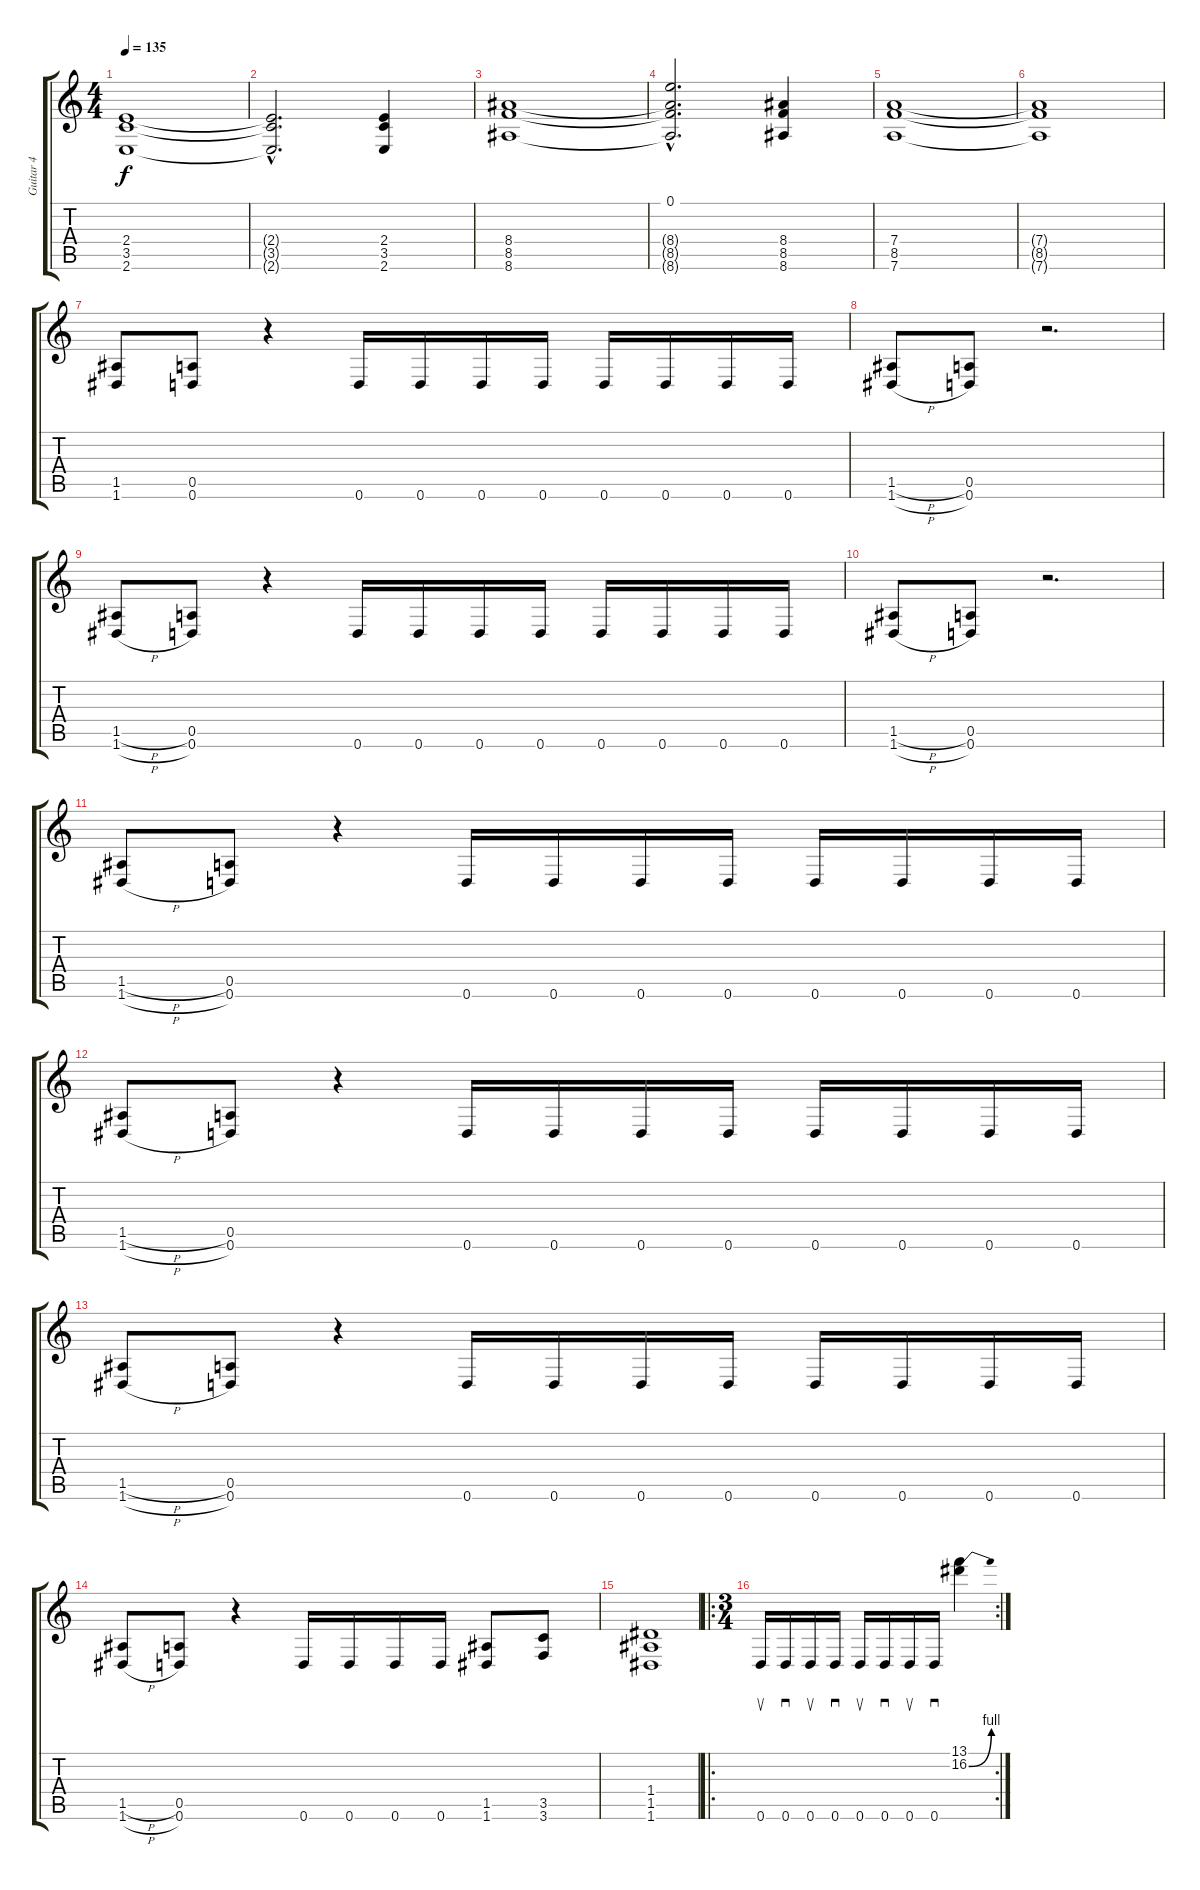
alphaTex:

\track ("Guitar 4" "Guitar 4") {instrument distortionguitar}
\staff {score tabs}
\tuning (E4 B3 G3 D3 A2 D2) {hide}
\ts (4 4)
\tempo 135
\clef g2
\ks c
(2.4 3.5 2.6).1{dy f} |
(2.4{hac t} 3.5{hac t} 2.6{hac t}).2{d} (2.4 3.5 2.6).4 |
(8.4 8.5 8.6).1 |
(0.1{hac} 8.4{hac t} 8.5{hac t} 8.6{hac t}).2{d} (8.4 8.5 8.6).4 |
(7.4 8.5 7.6).1 |
(7.4{t} 8.5{t} 7.6{t}).1 |
(1.5 1.6).8 (0.5 0.6).8 r.4 0.6.16 0.6.16 0.6.16 0.6.16 0.6.16 0.6.16 0.6.16 0.6.16 |
(1.5{h} 1.6{h}).8 (0.5 0.6).8 r.2{d} |
(1.5{h} 1.6{h}).8 (0.5 0.6).8 r.4 0.6.16 0.6.16 0.6.16 0.6.16 0.6.16 0.6.16 0.6.16 0.6.16 |
(1.5{h} 1.6{h}).8 (0.5 0.6).8 r.2{d} |
(1.5{h} 1.6{h}).8 (0.5 0.6).8 r.4 0.6.16 0.6.16 0.6.16 0.6.16 0.6.16 0.6.16 0.6.16 0.6.16 |
(1.5{h} 1.6{h}).8 (0.5 0.6).8 r.4 0.6.16 0.6.16 0.6.16 0.6.16 0.6.16 0.6.16 0.6.16 0.6.16 |
(1.5{h} 1.6{h}).8 (0.5 0.6).8 r.4 0.6.16 0.6.16 0.6.16 0.6.16 0.6.16 0.6.16 0.6.16 0.6.16 |
(1.5{h} 1.6{h}).8 (0.5 0.6).8 r.4 0.6.16 0.6.16 0.6.16 0.6.16 (1.5 1.6).8 (3.5 3.6).8 |
(1.4 1.5 1.6).1 |
\ro
\rc 2
\ts (3 4)
0.6.16{su} 0.6.16{sd} 0.6.16{su} 0.6.16{sd} 0.6.16{su} 0.6.16{sd} 0.6.16{su} 0.6.16{sd} (13.1 16.2{be (bend 0 0 60 4)}).4
